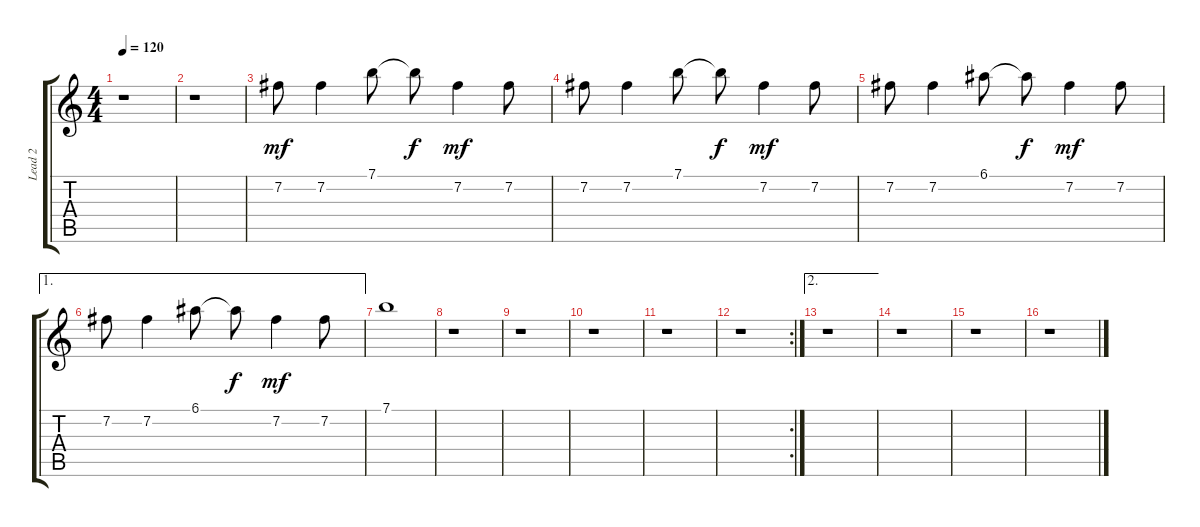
\track ("Lead 2" "Lead 2") {instrument acousticguitarsteel}
\staff {score tabs}
\tuning (E4 B3 G3 D3 A2 E2) {hide}
\ts (4 4)
\tempo 120
\clef g2
\ks c
r.1{dy mf} |
r.1 |
7.2.8 7.2.4 7.1.8 7.1{t}.8{dy f} 7.2.4{dy mf} 7.2.8 |
7.2.8 7.2.4 7.1.8 7.1{t}.8{dy f} 7.2.4{dy mf} 7.2.8 |
7.2.8 7.2.4 6.1.8 6.1{t}.8{dy f} 7.2.4{dy mf} 7.2.8 |
\ae 1
7.2.8 7.2.4 6.1.8 6.1{t}.8{dy f} 7.2.4{dy mf} 7.2.8 |
7.1.1 |
r.1 |
r.1 |
r.1 |
r.1 |
\rc 2
r.1 |
\ae 2
r.1 |
r.1 |
r.1 |
r.1
